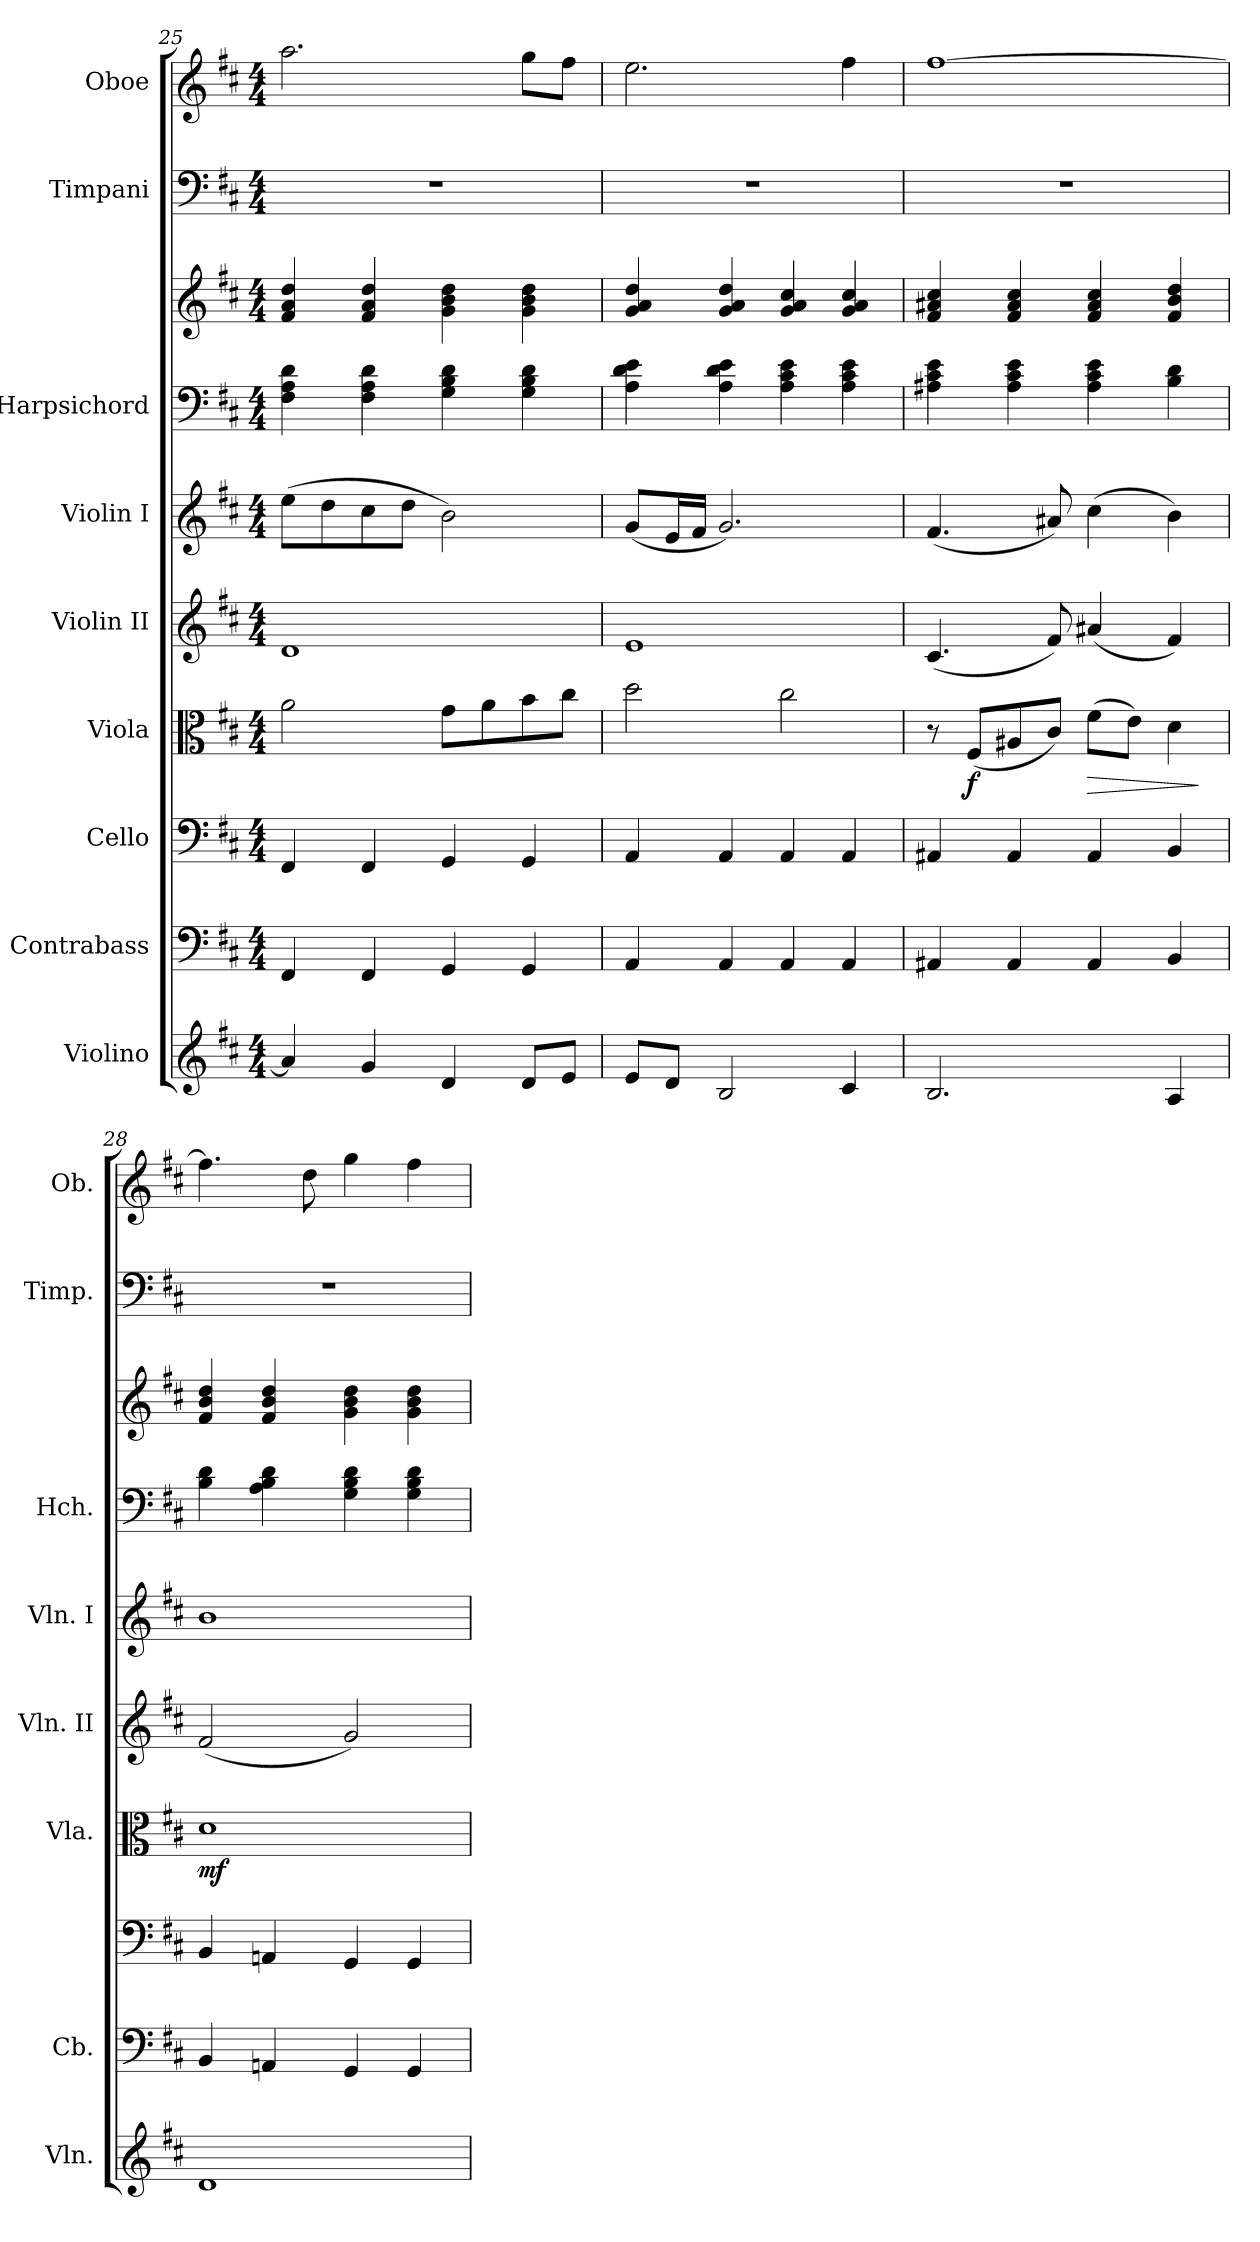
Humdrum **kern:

**kern	**kern	**kern	**kern	**dynam	**kern	**kern	**kern	**kern	**kern	**kern
*part9	*part8	*part7	*part6	*part6	*part5	*part4	*part3	*part3	*part2	*part1
*staff10	*staff9	*staff8	*staff7	*staff7	*staff6	*staff5	*staff4	*staff3	*staff2	*staff1
*I"Violino	*I"Contrabass	*I"Cello	*I"Viola	*	*I"Violin II	*I"Violin I	*I"Harpsichord	*	*I"Timpani	*I"Oboe
*I'Vln.	*I'Cb.	*	*I'Vla.	*	*I'Vln. II	*I'Vln. I	*I'Hch.	*	*I'Timp.	*I'Ob.
*clefG2	*clefF4	*clefF4	*clefC3	*	*clefG2	*clefG2	*clefF4	*clefG2	*clefF4	*clefG2
*	*ITrd7c12	*	*	*	*	*	*	*	*	*
*k[f#c#]	*k[f#c#]	*k[f#c#]	*k[f#c#]	*	*k[f#c#]	*k[f#c#]	*k[f#c#]	*k[f#c#]	*k[f#c#]	*k[f#c#]
*M4/4	*M4/4	*M4/4	*M4/4	*	*M4/4	*M4/4	*M4/4	*M4/4	*M4/4	*M4/4
=25	=25	=25	=25	=25	=25	=25	=25	=25	=25	=25
4a/]	4FFF#/	4FF#/	2a\	.	1d	(8ee\L	4F#\ 4A\ 4d\	4f#/ 4a/ 4dd/	1r	2.aa\
.	.	.	.	.	.	8dd\	.	.	.	.
4g/	4FFF#/	4FF#/	.	.	.	8cc#\	4F#\ 4A\ 4d\	4f#/ 4a/ 4dd/	.	.
.	.	.	.	.	.	8dd\J	.	.	.	.
4d/	4GGG/	4GG/	8g\L	.	.	2b\)	4G\ 4B\ 4d\	4g\ 4b\ 4dd\	.	.
.	.	.	8a\	.	.	.	.	.	.	.
8d/L	4GGG/	4GG/	8b\	.	.	.	4G\ 4B\ 4d\	4g\ 4b\ 4dd\	.	8gg\L
8e/J	.	.	8cc#\J	.	.	.	.	.	.	8ff#\J
=26	=26	=26	=26	=26	=26	=26	=26	=26	=26	=26
8e/L	4AAA/	4AA/	2dd\	.	1e	(8g/L	4A\ 4d\ 4e\	4g/ 4a/ 4dd/	1r	2.ee\
8d/J	.	.	.	.	.	16e/L	.	.	.	.
.	.	.	.	.	.	16f#/JJ	.	.	.	.
2B/	4AAA/	4AA/	.	.	.	2.g/)	4A\ 4d\ 4e\	4g/ 4a/ 4dd/	.	.
.	4AAA/	4AA/	2cc#\	.	.	.	4A\ 4c#\ 4e\	4g/ 4a/ 4cc#/	.	.
4c#/	4AAA/	4AA/	.	.	.	.	4A\ 4c#\ 4e\	4g/ 4a/ 4cc#/	.	4ff#\
=27	=27	=27	=27	=27	=27	=27	=27	=27	=27	=27
2.B/	4AAA#X/	4AA#X/	8r	.	(4.c#/	(4.f#/	4A#X\ 4c#\ 4e\	4f#/ 4a#X/ 4cc#/	1r	[1ff#
!	!	!	!	!LO:DY:b	!	!	!	!	!	!
.	.	.	(8F#/L	f	.	.	.	.	.	.
.	4AAA#/	4AA#/	8A#X/	.	.	.	4A#\ 4c#\ 4e\	4f#/ 4a#/ 4cc#/	.	.
.	.	.	8c#/J)	.	8f#/)	8a#X/)	.	.	.	.
!	!	!	!	!LO:HP:b	!	!	!	!	!	!
.	4AAA#/	4AA#/	(8f#\L	>	(4a#X/	(4cc#\	4A#\ 4c#\ 4e\	4f#/ 4a#/ 4cc#/	.	.
.	.	.	8e\J)	.	.	.	.	.	.	.
4A/	4BBB/	4BB/	4d\	.	4f#/)	4b\)	4B\ 4d\	4f#/ 4b/ 4dd/	.	.
.	.	.	.	]	.	.	.	.	.	.
!!LO:PB:g=z
=28	=28	=28	=28	=28	=28	=28	=28	=28	=28	=28
!	!	!	!	!LO:DY:b	!	!	!	!	!	!
1d	4BBB/	4BB/	1d	mf	(2f#/	1b	4B\ 4d\	4f#/ 4b/ 4dd/	1r	4.ff#\]
.	4AAAn/	4AAn/	.	.	.	.	4A\ 4B\ 4d\	4f#/ 4b/ 4dd/	.	.
.	.	.	.	.	.	.	.	.	.	8dd\
.	4GGG/	4GG/	.	.	2g/)	.	4G\ 4B\ 4d\	4g\ 4b\ 4dd\	.	4gg\
.	4GGG/	4GG/	.	.	.	.	4G\ 4B\ 4d\	4g\ 4b\ 4dd\	.	4ff#\
=	=	=	=	=	=	=	=	=	=	=
*-	*-	*-	*-	*-	*-	*-	*-	*-	*-	*-
